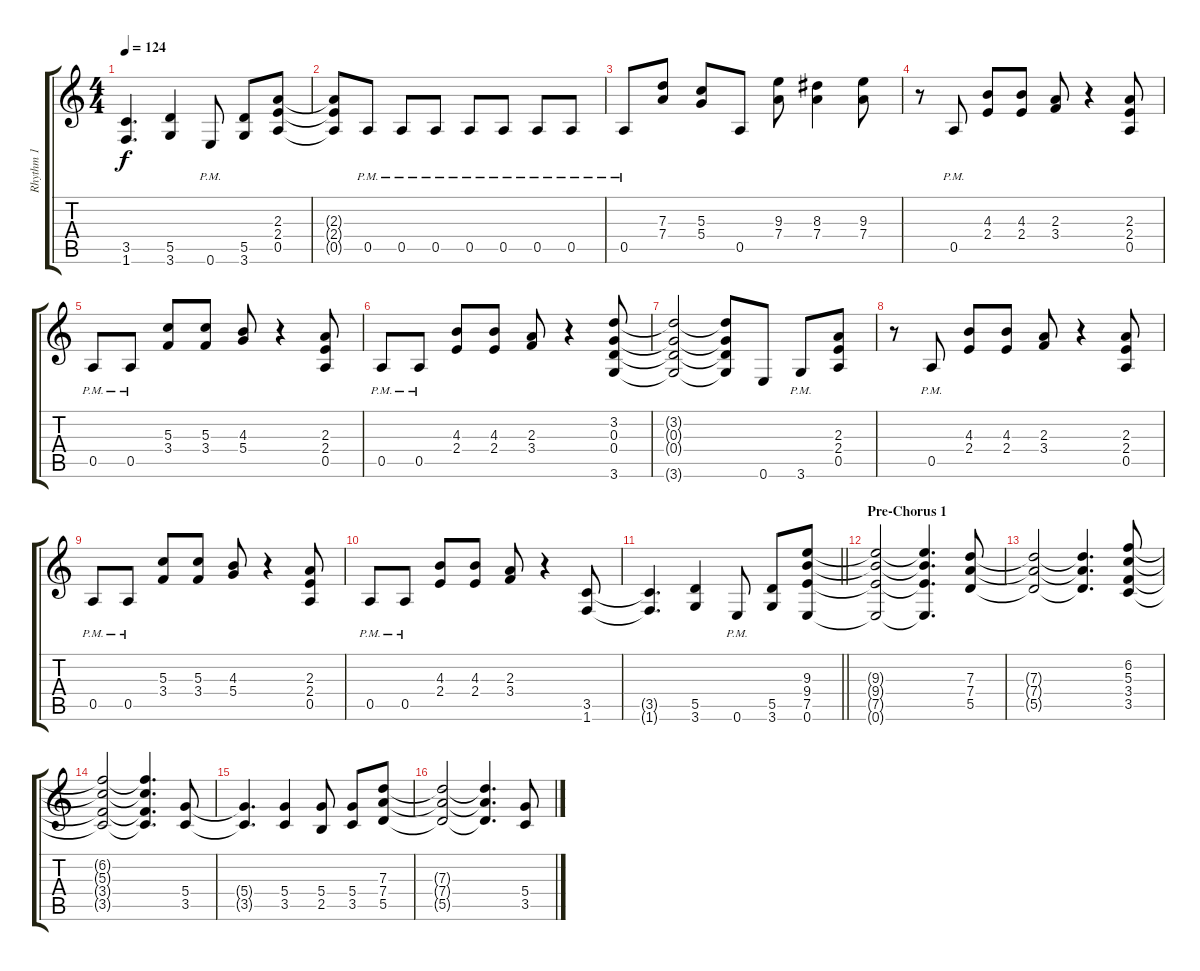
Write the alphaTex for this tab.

\track ("Rhythm 1" "Rhythm 1") {instrument distortionguitar}
\staff {score tabs}
\tuning (E4 B3 G3 D3 A2 E2) {hide}
\ts (4 4)
\tempo 124
\clef g2
\ks c
(3.5{t} 1.6{t}).4{d dy f} (5.5 3.6).4 0.6{pm}.8 (5.5 3.6).8 (2.3 2.4 0.5).8 |
(2.3{t} 2.4{t} 0.5{t}).8 0.5{pm}.8 0.5{pm}.8 0.5{pm}.8 0.5{pm}.8 0.5{pm}.8 0.5{pm}.8 0.5{pm}.8 |
0.5{pm}.8 (7.3 7.4).8 (5.3 5.4).8 0.5.8 (9.3 7.4).8 (8.3 7.4).4 (9.3 7.4).8 |
r.8 0.5{pm}.8 (4.3 2.4).8 (4.3 2.4).8 (2.3 3.4).8 r.4 (2.3 2.4 0.5).8 |
0.5{pm}.8 0.5{pm}.8 (5.3 3.4).8 (5.3 3.4).8 (4.3 5.4).8 r.4 (2.3 2.4 0.5).8 |
0.5{pm}.8 0.5{pm}.8 (4.3 2.4).8 (4.3 2.4).8 (2.3 3.4).8 r.4 (3.2 0.3 0.4 3.6).8 |
(3.2{t} 0.3{t} 0.4{t} 3.6{t}).2 (3.2{t} 0.3{t} 0.4{t} 3.6{t}).8 0.6.8 3.6{pm}.8 (2.3 2.4 0.5).8 |
r.8 0.5{pm}.8 (4.3 2.4).8 (4.3 2.4).8 (2.3 3.4).8 r.4 (2.3 2.4 0.5).8 |
0.5{pm}.8 0.5{pm}.8 (5.3 3.4).8 (5.3 3.4).8 (4.3 5.4).8 r.4 (2.3 2.4 0.5).8 |
0.5{pm}.8 0.5{pm}.8 (4.3 2.4).8 (4.3 2.4).8 (2.3 3.4).8 r.4 (3.5 1.6).8 |
\barLineRight lightlight
(3.5{t} 1.6{t}).4{d} (5.5 3.6).4 0.6{pm}.8 (5.5 3.6).8 (9.3 9.4 7.5 0.6).8 |
\section ("" "Pre-Chorus 1")
(9.3{t} 9.4{t} 7.5{t} 0.6{t}).2 (9.3{t} 9.4{t} 7.5{t} 0.6{t}).4{d} (7.3 7.4 5.5).8 |
(7.3{t} 7.4{t} 5.5{t}).2 (7.3{t} 7.4{t} 5.5{t}).4{d} (6.2 5.3 3.4 3.5).8 |
(6.2{t} 5.3{t} 3.4{t} 3.5{t}).2 (6.2{t} 5.3{t} 3.4{t} 3.5{t}).4{d} (5.4 3.5).8 |
(5.4{t} 3.5{t}).4{d} (5.4 3.5).4 (5.4 2.5).8 (5.4 3.5).8 (7.3 7.4 5.5).8 |
(7.3{t} 7.4{t} 5.5{t}).2 (7.3{t} 7.4{t} 5.5{t}).4{d} (5.4 3.5).8
